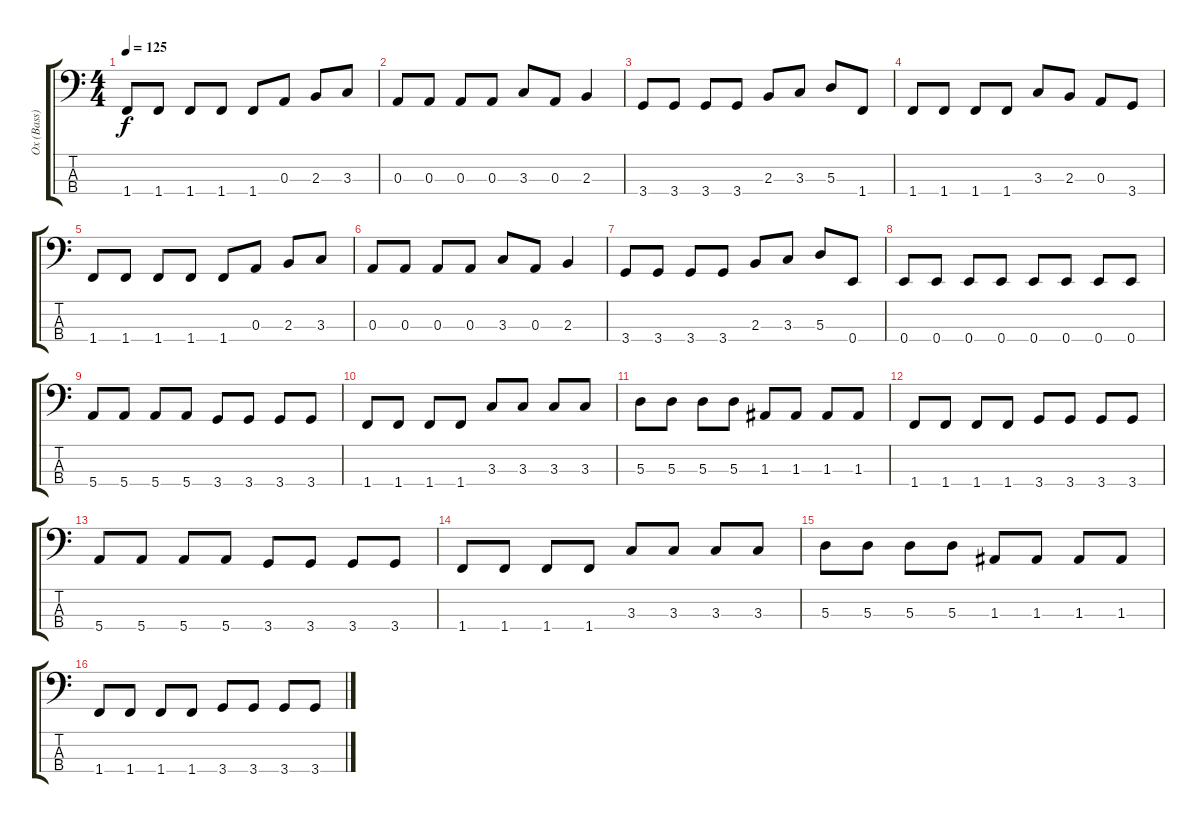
\track ("Ox (Bass)" "Ox (Bass)") {instrument electricbasspick}
\staff {score tabs}
\tuning (G2 D2 A1 E1) {hide}
\ts (4 4)
\tempo 125
\clef f4
\ks c
1.4.8{dy f} 1.4.8 1.4.8 1.4.8 1.4.8 0.3.8 2.3.8 3.3.8 |
0.3.8 0.3.8 0.3.8 0.3.8 3.3.8 0.3.8 2.3.4 |
3.4.8 3.4.8 3.4.8 3.4.8 2.3.8 3.3.8 5.3.8 1.4.8 |
1.4.8 1.4.8 1.4.8 1.4.8 3.3.8 2.3.8 0.3.8 3.4.8 |
1.4.8 1.4.8 1.4.8 1.4.8 1.4.8 0.3.8 2.3.8 3.3.8 |
0.3.8 0.3.8 0.3.8 0.3.8 3.3.8 0.3.8 2.3.4 |
3.4.8 3.4.8 3.4.8 3.4.8 2.3.8 3.3.8 5.3.8 0.4.8 |
0.4.8 0.4.8 0.4.8 0.4.8 0.4.8 0.4.8 0.4.8 0.4.8 |
5.4.8 5.4.8 5.4.8 5.4.8 3.4.8 3.4.8 3.4.8 3.4.8 |
1.4.8 1.4.8 1.4.8 1.4.8 3.3.8 3.3.8 3.3.8 3.3.8 |
5.3.8 5.3.8 5.3.8 5.3.8 1.3.8 1.3.8 1.3.8 1.3.8 |
1.4.8 1.4.8 1.4.8 1.4.8 3.4.8 3.4.8 3.4.8 3.4.8 |
5.4.8 5.4.8 5.4.8 5.4.8 3.4.8 3.4.8 3.4.8 3.4.8 |
1.4.8 1.4.8 1.4.8 1.4.8 3.3.8 3.3.8 3.3.8 3.3.8 |
5.3.8 5.3.8 5.3.8 5.3.8 1.3.8 1.3.8 1.3.8 1.3.8 |
1.4.8 1.4.8 1.4.8 1.4.8 3.4.8 3.4.8 3.4.8 3.4.8
